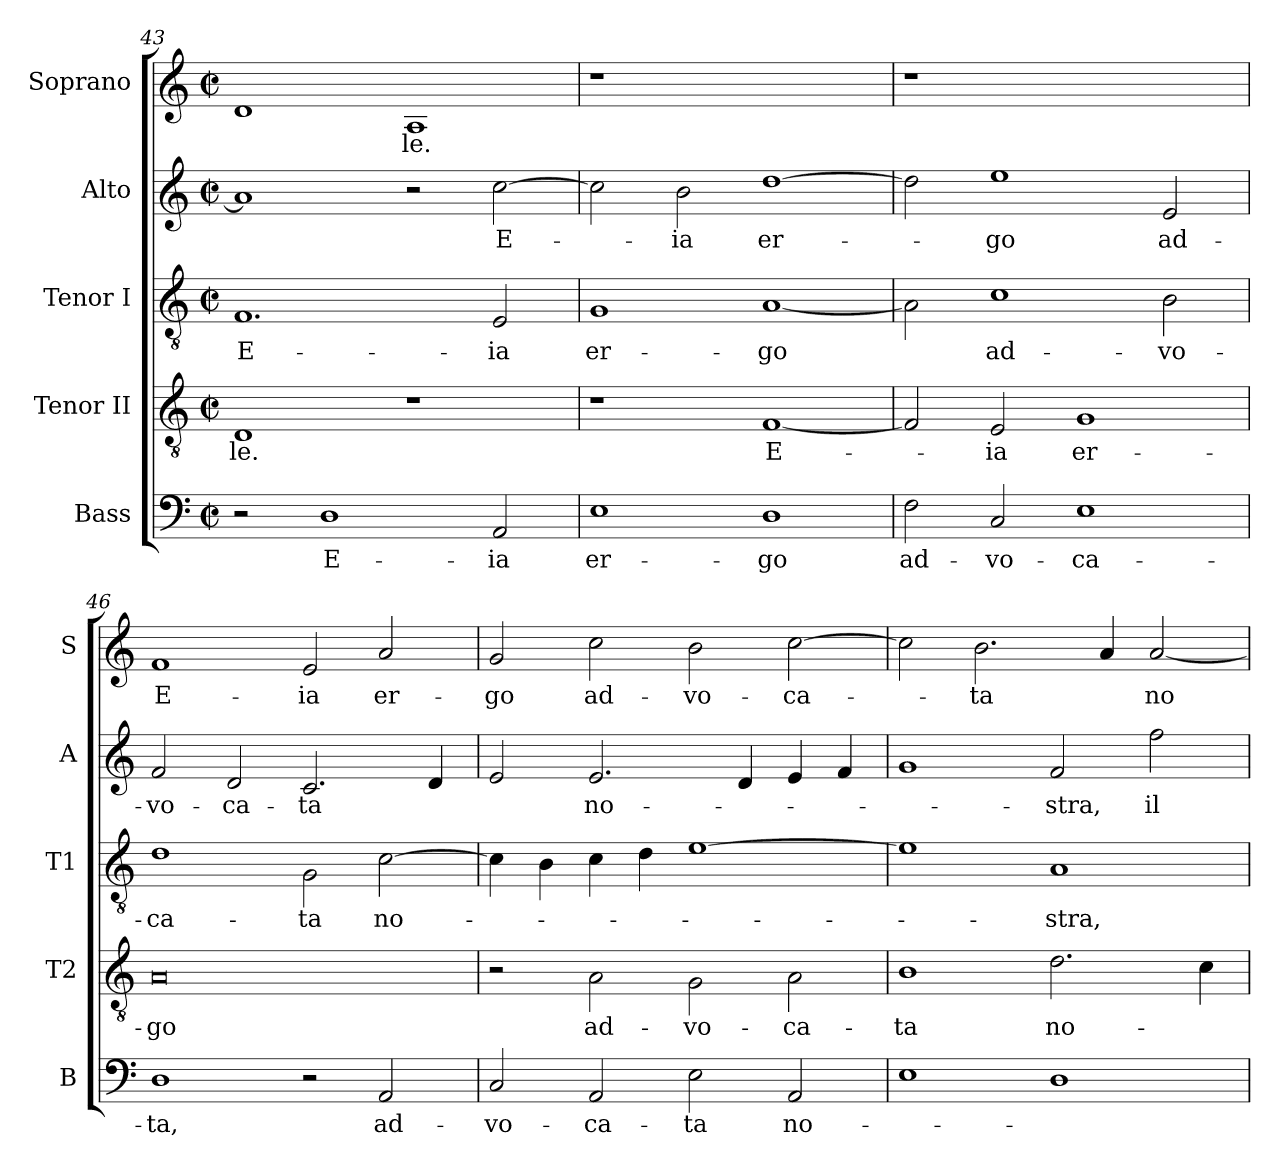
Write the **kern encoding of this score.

**kern	**text	**kern	**text	**kern	**text	**kern	**text	**kern	**text
*part5	*part5	*part4	*part4	*part3	*part3	*part2	*part2	*part1	*part1
*staff5	*staff5	*staff4	*staff4	*staff3	*staff3	*staff2	*staff2	*staff1	*staff1
*I"Bass	*	*I"Tenor II	*	*I"Tenor I	*	*I"Alto	*	*I"Soprano	*
*I'B	*	*I'T2	*	*I'T1	*	*I'A	*	*I'S	*
*clefF4	*	*clefGv2	*	*clefGv2	*	*clefG2	*	*clefG2	*
*	*	*ITrd9c15	*	*ITrd9c15	*	*	*	*	*
*k[]	*	*k[]	*	*k[]	*	*k[]	*	*k[]	*
*C:	*	*C:	*	*C:	*	*C:	*	*C:	*
*M2/2	*	*M2/2	*	*M2/2	*	*M2/2	*	*M2/2	*
*met(c|)	*	*met(c|)	*	*met(c|)	*	*met(c|)	*	*met(c|)	*
=43	=43	=43	=43	=43	=43	=43	=43	=43	=43
!	!	!	!LO:LY:b:color=#000000	!	!	!	!	!	!
!	!	!	!	!	!LO:LY:b:color=#000000	!	!	!	!
2r	.	1DDi	-le.	1.FFi	E-	1ai]	.	1di	.
!	!LO:LY:b:color=#000000	!	!	!	!	!	!	!	!
1Di	E-	.	.	.	.	.	.	.	.
!	!	!	!	!	!	!	!	!	!LO:LY:b:color=#000000
.	.	1r	.	.	.	2r	.	1Ai	-le.
!	!LO:LY:b:color=#000000	!	!	!	!	!	!	!	!
!	!	!	!	!	!LO:LY:b:color=#000000	!	!	!	!
!	!	!	!	!	!	!	!LO:LY:b:color=#000000	!	!
2AAi/	-ia	.	.	2EEi/	-ia	[>2cci\	E-	.	.
=44	=44	=44	=44	=44	=44	=44	=44	=44	=44
!	!LO:LY:b:color=#000000	!	!	!	!	!	!	!	!
!	!	!	!	!	!LO:LY:b:color=#000000	!	!	!LO:N:vis=1	!
1Ei	er-	1r	.	1GGi	er-	2cci\]	.	1r	.
!	!	!	!	!	!	!	!LO:LY:b:color=#000000	!	!
.	.	.	.	.	.	2bi\	-ia	.	.
!	!LO:LY:b:color=#000000	!	!	!	!	!	!	!	!
!	!	!	!LO:LY:b:color=#000000	!	!	!	!	!	!
!	!	!	!	!	!LO:LY:b:color=#000000	!	!	!	!
!	!	!	!	!	!	!	!LO:LY:b:color=#000000	!	!
1Di	-go	[<1FFi	E-	[>1AAi	-go	[>1ddi	er-	1ryy	.
!!LO:LB:g=z
=45	=45	=45	=45	=45	=45	=45	=45	=45	=45
!	!LO:LY:b:color=#000000	!	!	!	!	!	!	!LO:N:vis=1	!
2Fi\	ad-	2FFi/]	.	2AAi\]	.	2ddi\]	.	1r	.
!	!LO:LY:b:color=#000000	!	!	!	!	!	!	!	!
!	!	!	!LO:LY:b:color=#000000	!	!	!	!	!	!
!	!	!	!	!	!LO:LY:b:color=#000000	!	!	!	!
!	!	!	!	!	!	!	!LO:LY:b:color=#000000	!	!
2Ci/	-vo-	2EEi/	-ia	1Ci	ad-	1eei	-go	.	.
!	!LO:LY:b:color=#000000	!	!	!	!	!	!	!	!
!	!	!	!LO:LY:b:color=#000000	!	!	!	!	!	!
1Ei	-ca-	1GGi	er-	.	.	.	.	1ryy	.
!	!	!	!	!	!LO:LY:b:color=#000000	!	!	!	!
!	!	!	!	!	!	!	!LO:LY:b:color=#000000	!	!
.	.	.	.	2BBi\	-vo-	2ei/	ad-	.	.
=46	=46	=46	=46	=46	=46	=46	=46	=46	=46
!	!LO:LY:b:color=#000000	!	!	!	!	!	!	!	!
!	!	!	!LO:LY:b:color=#000000	!	!	!	!	!	!
!	!	!	!	!	!LO:LY:b:color=#000000	!	!	!	!
!	!	!	!	!	!	!	!LO:LY:b:color=#000000	!	!
!	!	!	!	!	!	!	!	!	!LO:LY:b:color=#000000
1Di	-ta,	0AAi	-go	1Di	-ca-	2fi/	-vo-	1fi	E-
!	!	!	!	!	!	!	!LO:LY:b:color=#000000	!	!
.	.	.	.	.	.	2di/	-ca-	.	.
!	!	!	!	!	!LO:LY:b:color=#000000	!	!	!	!
!	!	!	!	!	!	!	!LO:LY:b:color=#000000	!	!
!	!	!	!	!	!	!	!	!	!LO:LY:b:color=#000000
2r	.	.	.	2GGi\	-ta	2.ci/	-ta	2ei/	-ia
!	!LO:LY:b:color=#000000	!	!	!	!	!	!	!	!
!	!	!	!	!	!LO:LY:b:color=#000000	!	!	!	!
!	!	!	!	!	!	!	!	!	!LO:LY:b:color=#000000
2AAi/	ad-	.	.	[>2Ci\	no-	.	.	2ai/	er-
.	.	.	.	.	.	4di/	.	.	.
=47	=47	=47	=47	=47	=47	=47	=47	=47	=47
!	!LO:LY:b:color=#000000	!	!	!	!	!	!	!	!
!	!	!	!	!	!	!	!	!	!LO:LY:b:color=#000000
2Ci/	-vo-	2r	.	4Ci\]	.	2ei/	.	2gi/	-go
.	.	.	.	4BBi\	.	.	.	.	.
!	!LO:LY:b:color=#000000	!	!	!	!	!	!	!	!
!	!	!	!LO:LY:b:color=#000000	!	!	!	!	!	!
!	!	!	!	!	!	!	!LO:LY:b:color=#000000	!	!
!	!	!	!	!	!	!	!	!	!LO:LY:b:color=#000000
2AAi/	-ca-	2AAi\	ad-	4Ci\	.	2.ei/	no-	2cci\	ad-
.	.	.	.	4Di\	.	.	.	.	.
!	!LO:LY:b:color=#000000	!	!	!	!	!	!	!	!
!	!	!	!LO:LY:b:color=#000000	!	!	!	!	!	!
!	!	!	!	!	!	!	!	!	!LO:LY:b:color=#000000
2Ei\	-ta	2GGi\	-vo-	[>1Ei	.	.	.	2bi\	-vo-
.	.	.	.	.	.	4di/	.	.	.
!	!LO:LY:b:color=#000000	!	!	!	!	!	!	!	!
!	!	!	!LO:LY:b:color=#000000	!	!	!	!	!	!
!	!	!	!	!	!	!	!	!	!LO:LY:b:color=#000000
2AAi/	no-	2AAi\	-ca-	.	.	4ei/	.	[>2cci\	-ca-
.	.	.	.	.	.	4fi/	.	.	.
=48	=48	=48	=48	=48	=48	=48	=48	=48	=48
!	!	!	!LO:LY:b:color=#000000	!	!	!	!	!	!
1Ei	.	1BBi	-ta	1Ei]	.	1gi	.	2cci\]	.
!	!	!	!	!	!	!	!	!	!LO:LY:b:color=#000000
.	.	.	.	.	.	.	.	2.bi\	-ta
!	!	!	!LO:LY:b:color=#000000	!	!	!	!	!	!
!	!	!	!	!	!LO:LY:b:color=#000000	!	!	!	!
!	!	!	!	!	!	!	!LO:LY:b:color=#000000	!	!
1Di	.	2.Di\	no-	1AAi	-stra,	2fi/	-stra,	.	.
.	.	.	.	.	.	.	.	4ai/	.
!	!	!	!	!	!	!	!LO:LY:b:color=#000000	!	!
!	!	!	!	!	!	!	!	!	!LO:LY:b:color=#000000
.	.	.	.	.	.	2ffi\	il-	[<2ai/	no-
.	.	4Ci\	.	.	.	.	.	.	.
=	=	=	=	=	=	=	=	=	=
*-	*-	*-	*-	*-	*-	*-	*-	*-	*-
